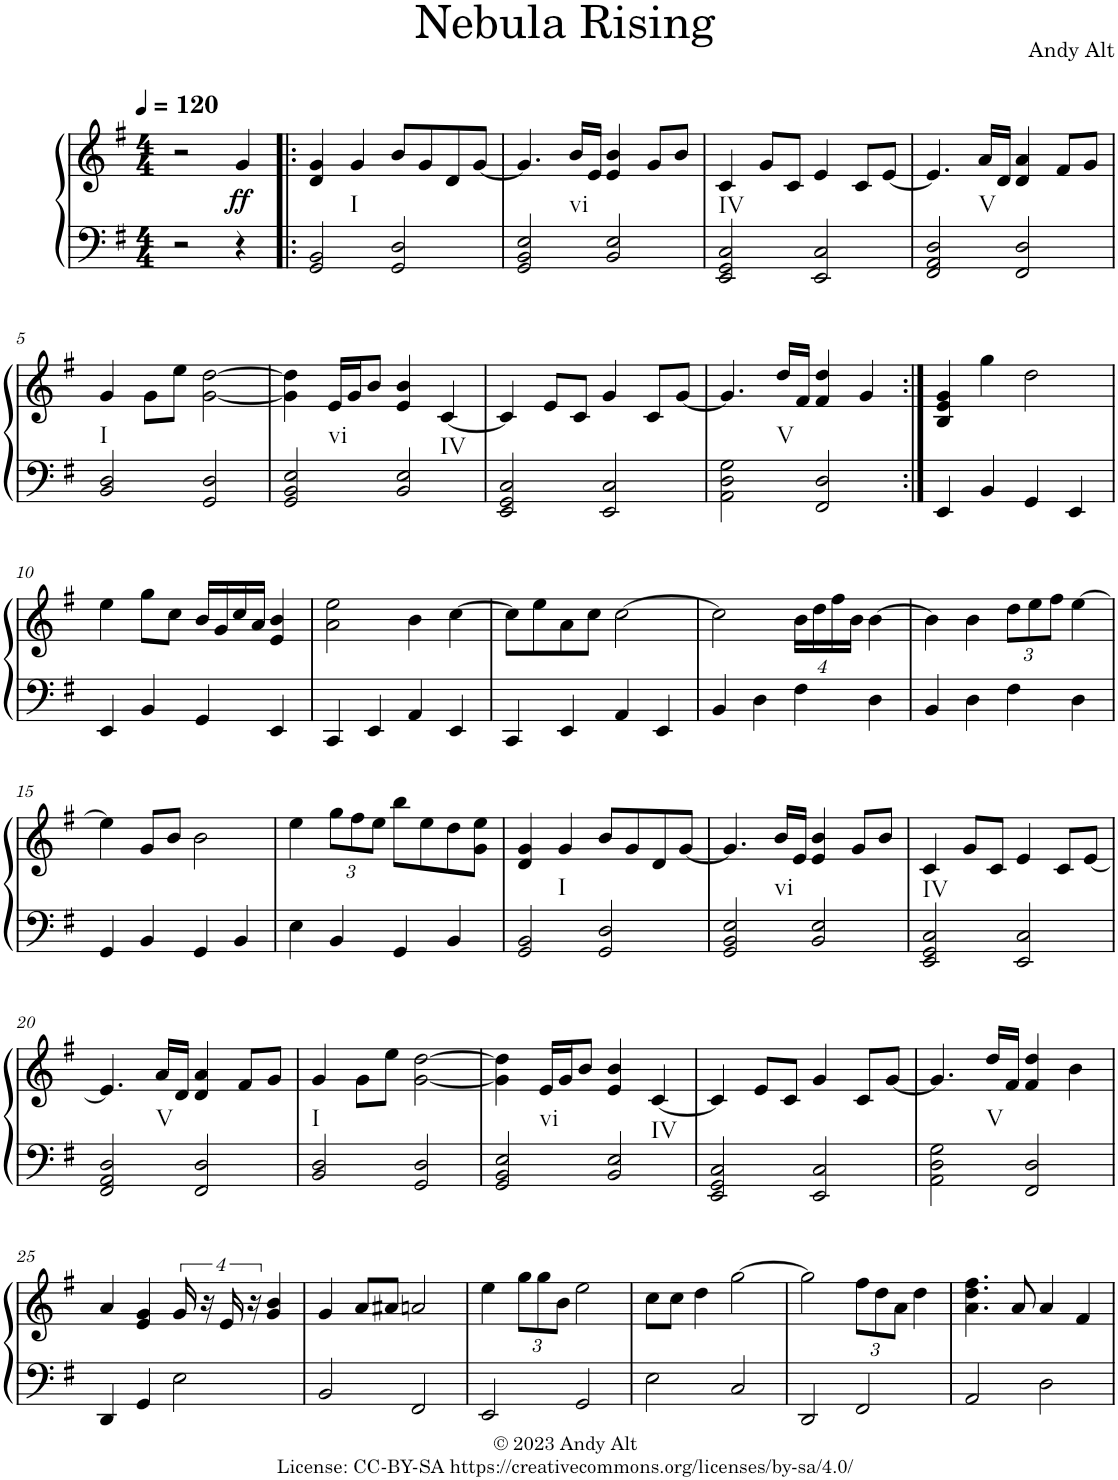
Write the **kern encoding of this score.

**kern	**kern	**dynam
*part1	*part1	*part1
*staff2	*staff1	*staff1/2
*I"Piano	*	*
*I'Pno.	*	*
*clefF4	*clefG2	*
*k[f#]	*k[f#]	*
*M4/4	*M4/4	*
*MM120	*MM120	*
=	=	=
2r	2r	.
!	!	!LO:DY:b
4r	4g/	ff
=1!|:	=1!|:	=1!|:
2GG/ 2BB/	4d/ 4g/	.
!	!LO:TX:b:t=I	!
.	4g/	.
2GG/ 2D/	8b/L	.
.	8g/	.
.	8d/	.
.	[8g/J	.
=2	=2	=2
2GG/ 2BB/ 2E/	4.g/]	.
!	!LO:TX:b:t=vi	!
.	16b/LL	.
.	16e/JJ	.
2BB/ 2E/	4e/ 4b/	.
.	8g/L	.
.	8b/J	.
=3	=3	=3
!	!LO:TX:b:t=IV	!
2EE/ 2GG/ 2C/	4c/	.
.	8g/L	.
.	8c/J	.
2EE/ 2C/	4e/	.
.	8c/L	.
.	[8e/J	.
=4	=4	=4
2FF#/ 2AA/ 2D/	4.e/]	.
!	!LO:TX:b:t=V	!
.	16a/LL	.
.	16d/JJ	.
2FF#/ 2D/	4d/ 4a/	.
.	8f#/L	.
.	8g/J	.
!!LO:LB:g=z
=5	=5	=5
!	!LO:TX:b:t=I	!
2BB/ 2D/	4g/	.
.	8g\L	.
.	8ee\J	.
2GG/ 2D/	[2g\ [2dd\	.
=6	=6	=6
2GG/ 2BB/ 2E/	4g\] 4dd\]	.
!	!LO:TX:b:t=vi	!
.	16e/LL	.
.	16g/J	.
.	8b/J	.
2BB/ 2E/	4e/ 4b/	.
!	!LO:TX:b:t=IV	!
.	[4c/	.
=7	=7	=7
2EE/ 2GG/ 2C/	4c/]	.
.	8e/L	.
.	8c/J	.
2EE/ 2C/	4g/	.
.	8c/L	.
.	[8g/J	.
=8	=8	=8
2AA\ 2D\ 2G\	4.g/]	.
!	!LO:TX:b:t=V	!
.	16dd/LL	.
.	16f#/JJ	.
2FF#/ 2D/	4f#/ 4dd/	.
.	4g/	.
=9:|!	=9:|!	=9:|!
4EE/	4B/ 4e/ 4g/	.
4BB/	4gg\	.
4GG/	2dd\	.
4EE/	.	.
!!LO:LB:g=z
=10	=10	=10
4EE/	4ee\	.
4BB/	8gg\L	.
.	8cc\J	.
4GG/	16b/LL	.
.	16g/	.
.	16cc/	.
.	16a/JJ	.
4EE/	4e/ 4b/	.
=11	=11	=11
4CC/	2a\ 2ee\	.
4EE/	.	.
4AA/	4b\	.
4EE/	[4cc\	.
=12	=12	=12
4CC/	8cc\L]	.
.	8ee\	.
4EE/	8a\	.
.	8cc\J	.
4AA/	[2cc\	.
4EE/	.	.
=13	=13	=13
4BB/	2cc\]	.
4D\	.	.
4F#\	16b\LL	.
.	16dd\	.
.	16ff#\	.
.	16b\JJ	.
4D\	[4b\	.
=14	=14	=14
4BB/	4b\]	.
4D\	4b\	.
*	*Xbrackettup	*
4F#\	12dd\L	.
.	12ee\	.
.	12ff#\J	.
4D\	[4ee\	.
!!LO:LB:g=z
=15	=15	=15
4GG/	4ee\]	.
4BB/	8g/L	.
.	8b/J	.
4GG/	2b\	.
4BB/	.	.
=16	=16	=16
4E\	4ee\	.
4BB/	12gg\L	.
.	12ff#\	.
.	12ee\J	.
4GG/	8bb\L	.
.	8ee\	.
4BB/	8dd\	.
.	8g\ 8ee\J	.
=17	=17	=17
2GG/ 2BB/	4d/ 4g/	.
!	!LO:TX:b:t=I	!
.	4g/	.
2GG/ 2D/	8b/L	.
.	8g/	.
.	8d/	.
.	[8g/J	.
=18	=18	=18
2GG/ 2BB/ 2E/	4.g/]	.
!	!LO:TX:b:t=vi	!
.	16b/LL	.
.	16e/JJ	.
2BB/ 2E/	4e/ 4b/	.
.	8g/L	.
.	8b/J	.
=19	=19	=19
!	!LO:TX:b:t=IV	!
2EE/ 2GG/ 2C/	4c/	.
.	8g/L	.
.	8c/J	.
2EE/ 2C/	4e/	.
.	8c/L	.
.	[8e/J	.
!!LO:LB:g=z
=20	=20	=20
2FF#/ 2AA/ 2D/	4.e/]	.
!	!LO:TX:b:t=V	!
.	16a/LL	.
.	16d/JJ	.
2FF#/ 2D/	4d/ 4a/	.
.	8f#/L	.
.	8g/J	.
=21	=21	=21
!	!LO:TX:b:t=I	!
2BB/ 2D/	4g/	.
.	8g\L	.
.	8ee\J	.
2GG/ 2D/	[2g\ [2dd\	.
=22	=22	=22
2GG/ 2BB/ 2E/	4g\] 4dd\]	.
!	!LO:TX:b:t=vi	!
.	16e/LL	.
.	16g/J	.
.	8b/J	.
2BB/ 2E/	4e/ 4b/	.
!	!LO:TX:b:t=IV	!
.	[4c/	.
=23	=23	=23
2EE/ 2GG/ 2C/	4c/]	.
.	8e/L	.
.	8c/J	.
2EE/ 2C/	4g/	.
.	8c/L	.
.	[8g/J	.
=24	=24	=24
2AA\ 2D\ 2G\	4.g/]	.
!	!LO:TX:b:t=V	!
.	16dd/LL	.
.	16f#/JJ	.
2FF#/ 2D/	4f#/ 4dd/	.
.	4b\	.
!!LO:LB:g=z
=25	=25	=25
4DD/	4a/	.
4GG/	4e/ 4g/	.
2E\	16g/	.
.	16r	.
.	16e/	.
.	16r	.
.	4g/ 4b/	.
=26	=26	=26
2BB/	4g/	.
.	8a/L	.
.	8a#X/J	.
2FF#/	2an/	.
=27	=27	=27
2EE/	4ee\	.
.	12gg\L	.
.	12gg\	.
.	12b\J	.
2GG/	2ee\	.
=28	=28	=28
2E\	8cc\L	.
.	8cc\J	.
.	4dd\	.
2C/	[2gg\	.
=29	=29	=29
2DD/	2gg\]	.
2FF#/	12ff#\L	.
.	12dd\	.
.	12a\J	.
.	4dd\	.
=30	=30	=30
2AA/	4.a\ 4.dd\ 4.ff#\	.
.	8a/	.
2D\	4a/	.
.	4f#/	.
=	=	=
*-	*-	*-
